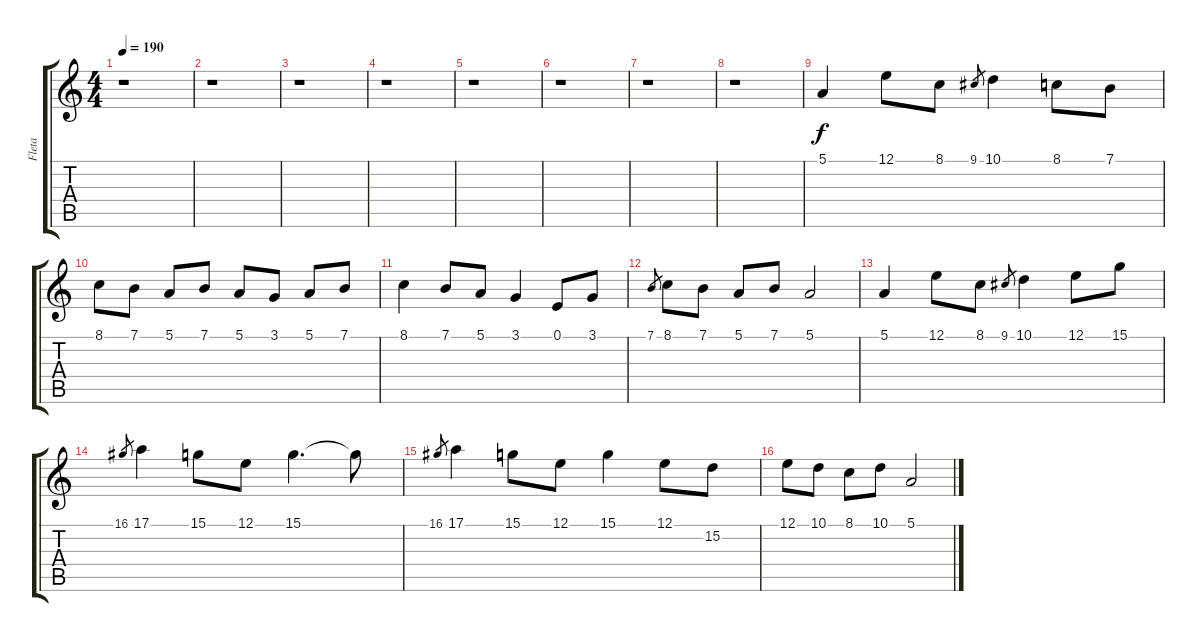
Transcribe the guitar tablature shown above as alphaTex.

\track ("Fleta" "Fleta") {instrument flute}
\staff {score tabs}
\tuning (E4 B3 G3 D3 A2 E2) {hide}
\ts (4 4)
\tempo 190
\clef g2
\ks c
r.1{dy f} |
r.1 |
r.1 |
r.1 |
r.1 |
r.1 |
r.1 |
r.1 |
5.1.4 12.1.8 8.1.8 9.1.8{gr} 10.1.4 8.1.8 7.1.8 |
8.1.8 7.1.8 5.1.8 7.1.8 5.1.8 3.1.8 5.1.8 7.1.8 |
8.1.4 7.1.8 5.1.8 3.1.4 0.1.8 3.1.8 |
7.1.8{gr} 8.1.8 7.1.8 5.1.8 7.1.8 5.1.2 |
5.1.4 12.1.8 8.1.8 9.1.8{gr} 10.1.4 12.1.8 15.1.8 |
16.1.8{gr} 17.1.4 15.1.8 12.1.8 15.1.4{d} 15.1{t}.8 |
16.1.8{gr} 17.1.4 15.1.8 12.1.8 15.1.4 12.1.8 15.2.8 |
12.1.8 10.1.8 8.1.8 10.1.8 5.1.2
